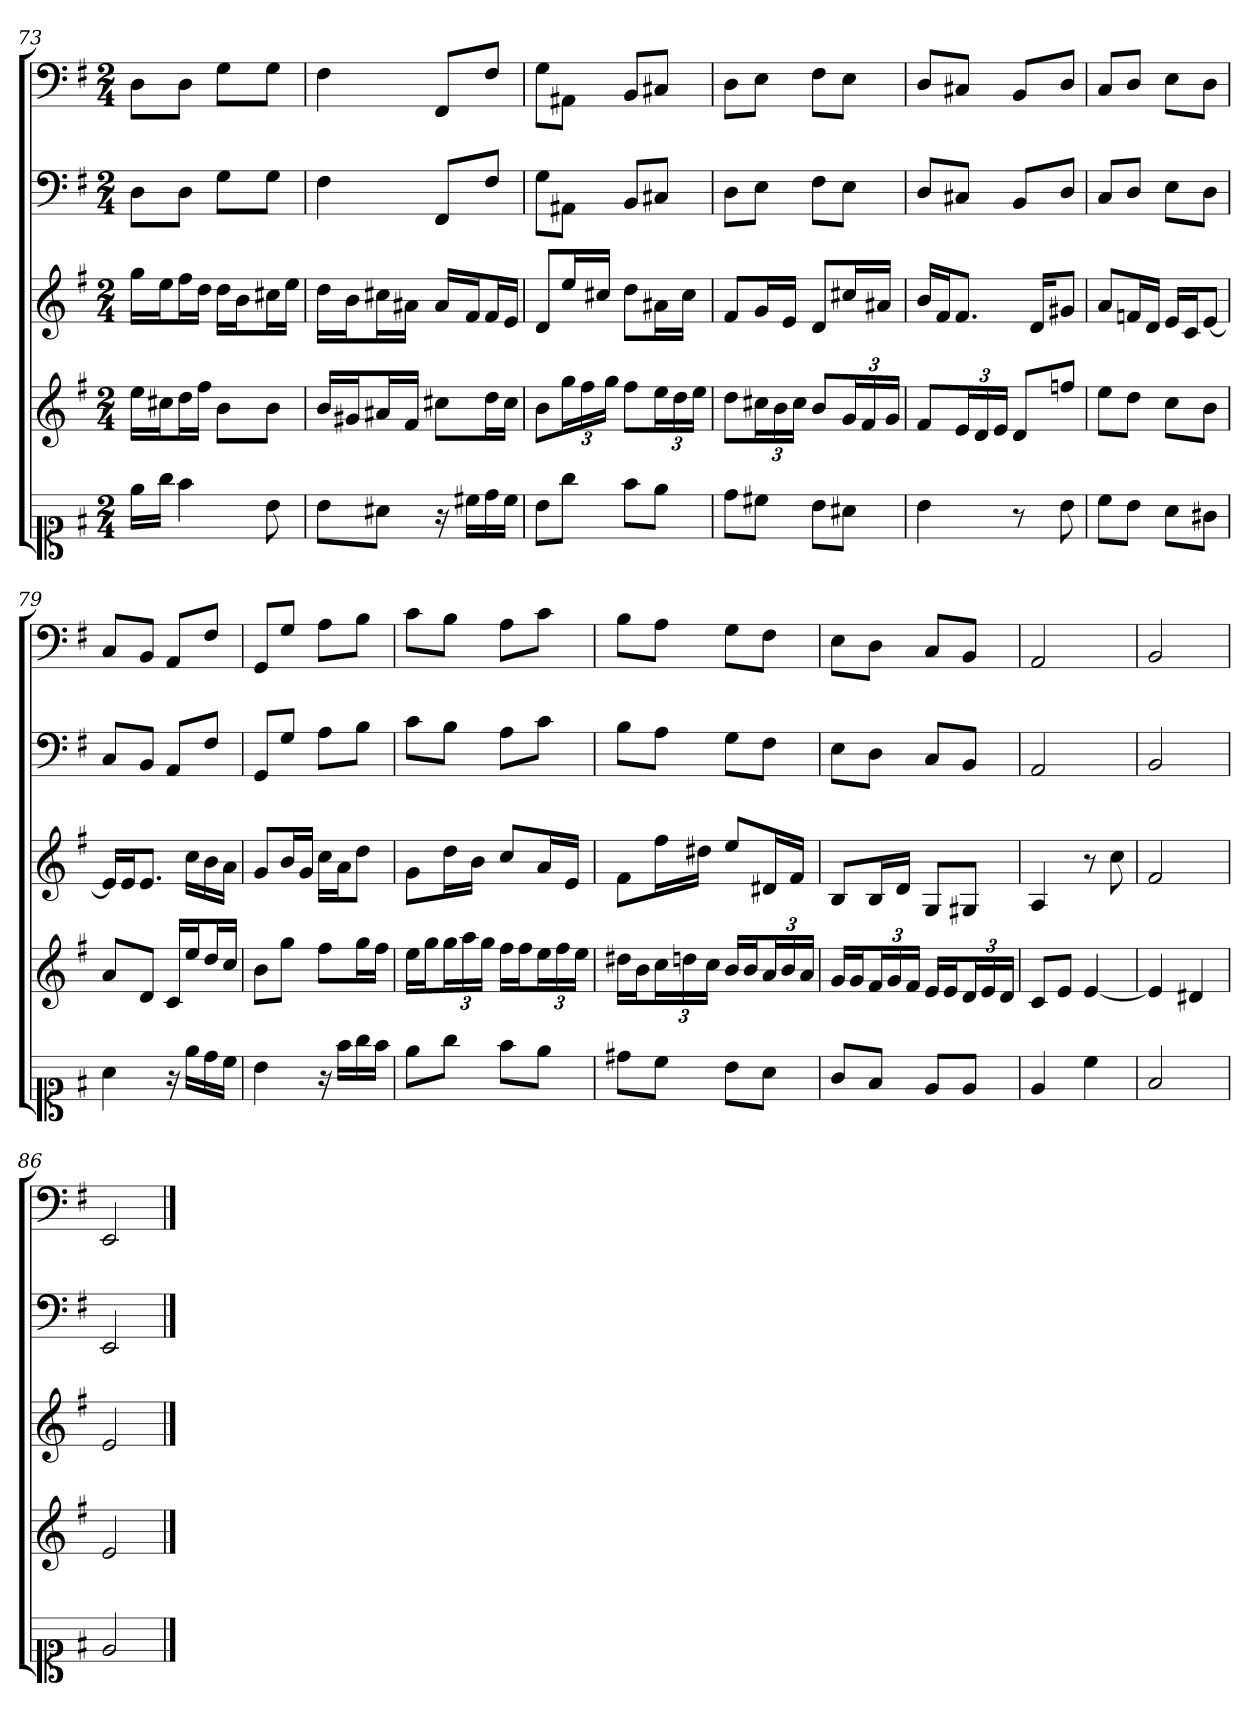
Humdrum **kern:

**kern	**kern	**kern	**kern	**kern
*part5	*part4	*part3	*part2	*part1
*staff5	*staff4	*staff3	*staff2	*staff1
*clefC1	*	*	*	*
*k[f#]	*k[f#]	*k[f#]	*k[f#]	*k[f#]
*G:	*G:	*G:	*G:	*G:
*M2/4	*M2/4	*M2/4	*M2/4	*M2/4
=73	=73	=73	=73	=73
16ee\LL	16eeLL	16ggLL	8DL	8DL
16gg\JJ	16cc#XJ	16eeJ	.	.
4ff#	16ddL	16ff#L	8DJ	8DJ
.	16ff#JJ	16ddJJ	.	.
.	8bL	16ddLL	8GL	8GL
.	.	16bJ	.	.
8b	8bJ	16cc#XL	8GJ	8GJ
.	.	16eeJJ	.	.
=74	=74	=74	=74	=74
8b\L	16bLL	16ddLL	4F#	4F#
.	16g#XJ	16bJ	.	.
8a#X\J	16a#XL	16cc#XL	.	.
.	16f#JJ	16a#XJJ	.	.
16r	8cc#XL	16a#LL	8FF#L	8FF#L
16cc#X\LL	.	16f#J	.	.
16dd\	16ddL	16f#L	8F#J	8F#J
16cc#\JJ	16cc#JJ	16eJJ	.	.
=75	=75	=75	=75	=75
8b\L	8bL	8dL	8GL	8GL
8gg\J	24ggL	16eeL	8AA#XJ	8AA#XJ
.	24ff#	.	.	.
.	.	16cc#XJJ	.	.
.	24ggJJ	.	.	.
8ff#\L	8ff#L	8ddL	8BBL	8BBL
8ee\J	24eeL	16a#XL	8C#XJ	8C#XJ
.	24dd	.	.	.
.	.	16cc#JJ	.	.
.	24eeJJ	.	.	.
=76	=76	=76	=76	=76
8dd\L	8ddL	8f#L	8DL	8DL
8cc#X\J	24cc#XL	16gL	8EJ	8EJ
.	24b	.	.	.
.	.	16eJJ	.	.
.	24cc#JJ	.	.	.
8b\L	8bL	8dL	8F#L	8F#L
8a#X\J	24gL	16cc#XL	8EJ	8EJ
.	24f#	.	.	.
.	.	16a#XJJ	.	.
.	24gJJ	.	.	.
=77	=77	=77	=77	=77
4b	8f#L	16bLL	8DL	8DL
.	.	16f#J	.	.
.	24eL	8.f#J	8C#XJ	8C#XJ
.	24d	.	.	.
.	24eJJ	.	.	.
8r	8dL	.	8BBL	8BBL
.	.	16dKL	.	.
8b	8ffnJ	8g#XJ	8DJ	8DJ
=78	=78	=78	=78	=78
8cc\L	8eeL	8aL	8CL	8CL
8b\J	8ddJ	16fnL	8DJ	8DJ
.	.	16dJJ	.	.
8a\L	8ccL	16eLL	8EL	8EL
.	.	16cJ	.	.
8g#X\J	8bJ	[8eJ	8DJ	8DJ
=79	=79	=79	=79	=79
4a	8aL	16eLL]	8CL	8CL
.	.	16eJ	.	.
.	8dJ	8.eJ	8BBJ	8BBJ
16r	16cLL	.	8AAL	8AAL
16ee\LL	16eeJ	16ccLL	.	.
16dd\	16ddL	16b	8F#J	8F#J
16cc\JJ	16ccJJ	16aJJ	.	.
=80	=80	=80	=80	=80
4b	8bL	8gL	8GGL	8GGL
.	8ggJ	16bL	8GJ	8GJ
.	.	16gJJ	.	.
16r	8ff#L	16ccLL	8AL	8AL
16ff#\LL	.	16aJ	.	.
16gg\	16ggL	8ddJ	8BJ	8BJ
16ff#\JJ	16ff#JJ	.	.	.
=81	=81	=81	=81	=81
8ee\L	16eeLL	8gL	8cL	8cL
.	16ggJ	.	.	.
8gg\J	24ggL	16ddL	8BJ	8BJ
.	24aa	.	.	.
.	.	16bJJ	.	.
.	24ggJJ	.	.	.
8ff#\L	16ff#LL	8ccL	8AL	8AL
.	16ff#J	.	.	.
8ee\J	24eeL	16aL	8cJ	8cJ
.	24ff#	.	.	.
.	.	16eJJ	.	.
.	24eeJJ	.	.	.
=82	=82	=82	=82	=82
8dd#X\L	16dd#XLL	8f#L	8BL	8BL
.	16bJ	.	.	.
8cc\J	24ccL	16ff#L	8AJ	8AJ
.	24ddn	.	.	.
.	.	16dd#XJJ	.	.
.	24ccJJ	.	.	.
8b\L	16bLL	8eeL	8GL	8GL
.	16bJ	.	.	.
8a\J	24aL	16d#XL	8F#J	8F#J
.	24b	.	.	.
.	.	16f#JJ	.	.
.	24aJJ	.	.	.
=83	=83	=83	=83	=83
8g/L	16gLL	8BL	8EL	8EL
.	16gJ	.	.	.
8f#/J	24f#L	16BL	8DJ	8DJ
.	24g	.	.	.
.	.	16dJJ	.	.
.	24f#JJ	.	.	.
8e/L	16eLL	8GL	8CL	8CL
.	16eJ	.	.	.
8e/J	24dL	8G#XJ	8BBJ	8BBJ
.	24e	.	.	.
.	24dJJ	.	.	.
=84	=84	=84	=84	=84
4e	8cL	4A	2AA	2AA
.	8eJ	.	.	.
4cc	[4e	8r	.	.
.	.	8cc	.	.
=85	=85	=85	=85	=85
2f#	4e]	2f#	2BB	2BB
.	4d#X	.	.	.
=86	=86	=86	=86	=86
2e	2e	2e	2EE	2EE
==	==	==	==	==
*-	*-	*-	*-	*-
